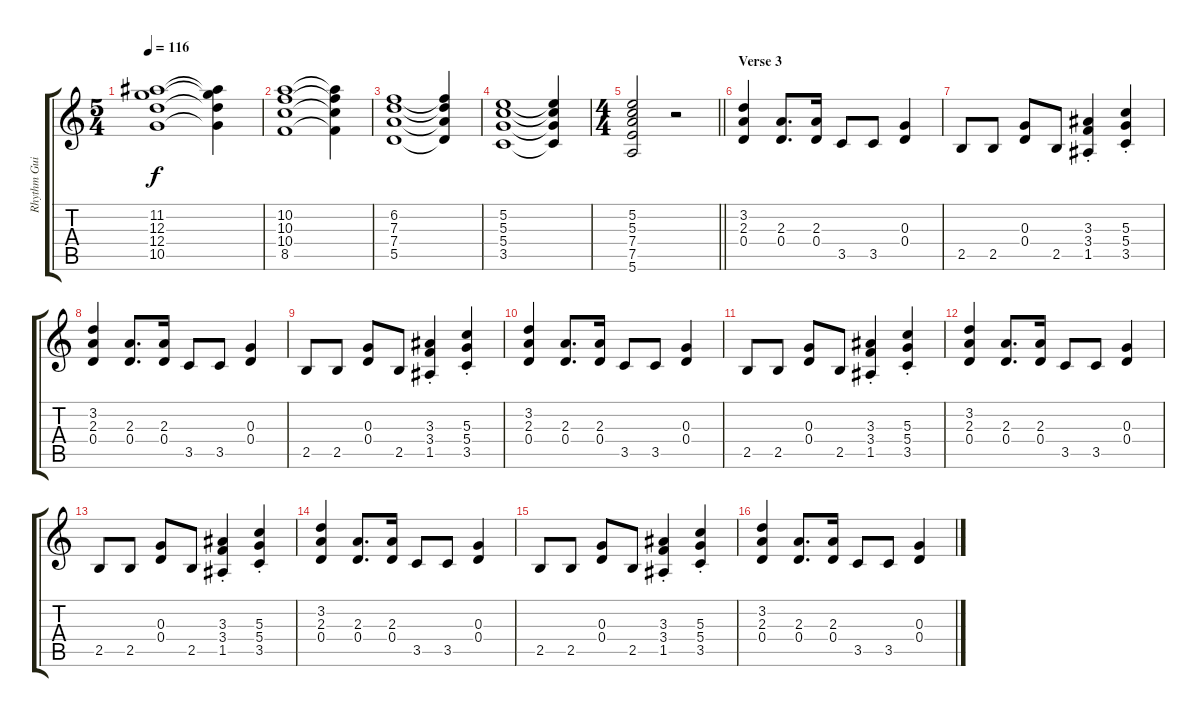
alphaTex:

\track ("Rhythm Guitar" "Rhythm Gui") {instrument overdrivenguitar}
\staff {score tabs}
\tuning (E4 B3 G3 D3 A2 E2) {hide}
\ts (5 4)
\tempo 116
\clef g2
\ks c
(11.2 12.3 12.4 10.5).1{dy f} (11.2{t} 12.3{t} 12.4{t} 10.5{t}).4 |
(10.2 10.3 10.4 8.5).1 (10.2{t} 10.3{t} 10.4{t} 8.5{t}).4 |
(6.2 7.3 7.4 5.5).1 (6.2{t} 7.3{t} 7.4{t} 5.5{t}).4 |
(5.2 5.3 5.4 3.5).1 (5.2{t} 5.3{t} 5.4{t} 3.5{t}).4 |
\ts (4 4)
\barLineRight lightlight
(5.2 5.3 7.4 7.5 5.6).2 r.2 |
\section ("" "Verse 3")
(3.2 2.3 0.4).4 (2.3 0.4).8{d} (2.3 0.4).16 3.5.8 3.5.8 (0.3 0.4).4 |
2.5.8 2.5.8 (0.3 0.4).8 2.5.8 (3.3{st} 3.4{st} 1.5{st}).4 (5.3{st} 5.4{st} 3.5{st}).4 |
(3.2 2.3 0.4).4 (2.3 0.4).8{d} (2.3 0.4).16 3.5.8 3.5.8 (0.3 0.4).4 |
2.5.8 2.5.8 (0.3 0.4).8 2.5.8 (3.3{st} 3.4{st} 1.5{st}).4 (5.3{st} 5.4{st} 3.5{st}).4 |
(3.2 2.3 0.4).4 (2.3 0.4).8{d} (2.3 0.4).16 3.5.8 3.5.8 (0.3 0.4).4 |
2.5.8 2.5.8 (0.3 0.4).8 2.5.8 (3.3{st} 3.4{st} 1.5{st}).4 (5.3{st} 5.4{st} 3.5{st}).4 |
(3.2 2.3 0.4).4 (2.3 0.4).8{d} (2.3 0.4).16 3.5.8 3.5.8 (0.3 0.4).4 |
2.5.8 2.5.8 (0.3 0.4).8 2.5.8 (3.3{st} 3.4{st} 1.5{st}).4 (5.3{st} 5.4{st} 3.5{st}).4 |
(3.2 2.3 0.4).4 (2.3 0.4).8{d} (2.3 0.4).16 3.5.8 3.5.8 (0.3 0.4).4 |
2.5.8 2.5.8 (0.3 0.4).8 2.5.8 (3.3{st} 3.4{st} 1.5{st}).4 (5.3{st} 5.4{st} 3.5{st}).4 |
(3.2 2.3 0.4).4 (2.3 0.4).8{d} (2.3 0.4).16 3.5.8 3.5.8 (0.3 0.4).4
